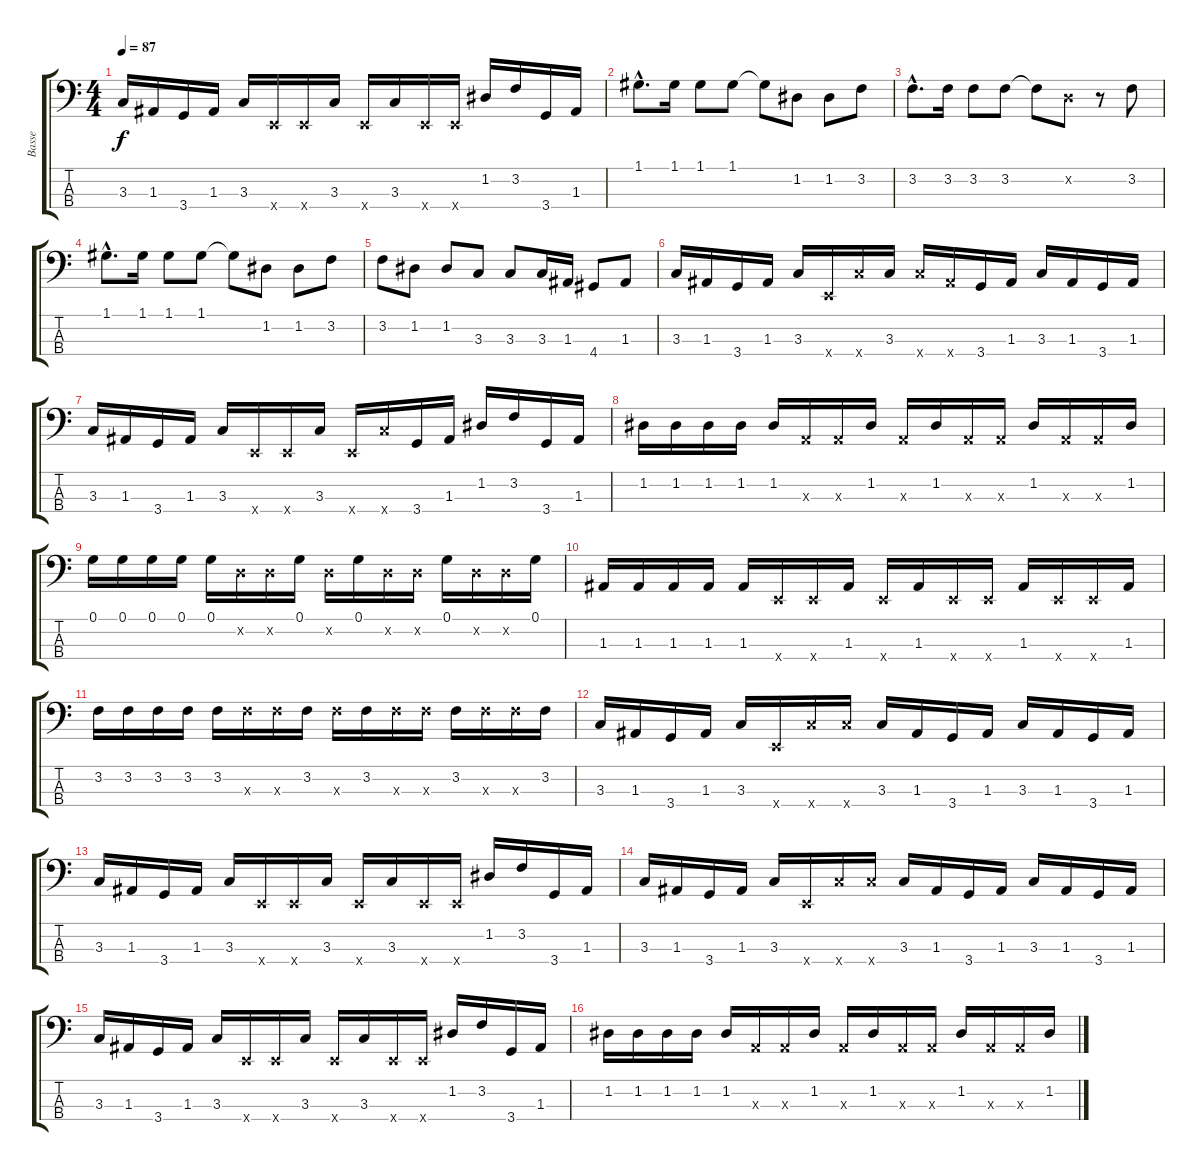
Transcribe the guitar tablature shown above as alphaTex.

\track ("Basse" "Basse") {instrument electricbasspick}
\staff {score tabs}
\tuning (G2 D2 A1 E1) {hide}
\ts (4 4)
\tempo 87
\clef f4
\ks c
3.3.16{dy f} 1.3.16 3.4.16 1.3.16 3.3.16 0.4{x}.16 0.4{x}.16 3.3.16 0.4{x}.16 3.3.16 0.4{x}.16 0.4{x}.16 1.2.16 3.2.16 3.4.16 1.3.16 |
1.1{hac}.8{d} 1.1.16 1.1.8 1.1.8 1.1{t}.8 1.2.8 1.2.8 3.2.8 |
3.2{hac}.8{d} 3.2.16 3.2.8 3.2.8 3.2{t}.8 0.2{x}.8 r.8 3.2.8 |
1.1{hac}.8{d} 1.1.16 1.1.8 1.1.8 1.1{t}.8 1.2.8 1.2.8 3.2.8 |
3.2.8 1.2.8 1.2.8 3.3.8 3.3.8 3.3.16 1.3.16 4.4.8 1.3.8 |
3.3.16 1.3.16 3.4.16 1.3.16 3.3.16 0.4{x}.16 8.4{x}.16 3.3.16 8.4{x}.16 6.4{x}.16 3.4.16 1.3.16 3.3.16 1.3.16 3.4.16 1.3.16 |
3.3.16 1.3.16 3.4.16 1.3.16 3.3.16 0.4{x}.16 0.4{x}.16 3.3.16 0.4{x}.16 8.4{x}.16 3.4.16 1.3.16 1.2.16 3.2.16 3.4.16 1.3.16 |
1.2.16 1.2.16 1.2.16 1.2.16 1.2.16 0.3{x}.16 0.3{x}.16 1.2.16 0.3{x}.16 1.2.16 0.3{x}.16 0.3{x}.16 1.2.16 0.3{x}.16 0.3{x}.16 1.2.16 |
0.1.16 0.1.16 0.1.16 0.1.16 0.1.16 0.2{x}.16 0.2{x}.16 0.1.16 0.2{x}.16 0.1.16 0.2{x}.16 0.2{x}.16 0.1.16 0.2{x}.16 0.2{x}.16 0.1.16 |
1.3.16 1.3.16 1.3.16 1.3.16 1.3.16 0.4{x}.16 0.4{x}.16 1.3.16 0.4{x}.16 1.3.16 0.4{x}.16 0.4{x}.16 1.3.16 0.4{x}.16 0.4{x}.16 1.3.16 |
3.2.16 3.2.16 3.2.16 3.2.16 3.2.16 8.3{x}.16 8.3{x}.16 3.2.16 8.3{x}.16 3.2.16 8.3{x}.16 8.3{x}.16 3.2.16 8.3{x}.16 8.3{x}.16 3.2.16 |
3.3.16 1.3.16 3.4.16 1.3.16 3.3.16 0.4{x}.16 8.4{x}.16 8.4{x}.16 3.3.16 1.3.16 3.4.16 1.3.16 3.3.16 1.3.16 3.4.16 1.3.16 |
3.3.16 1.3.16 3.4.16 1.3.16 3.3.16 0.4{x}.16 0.4{x}.16 3.3.16 0.4{x}.16 3.3.16 0.4{x}.16 0.4{x}.16 1.2.16 3.2.16 3.4.16 1.3.16 |
3.3.16 1.3.16 3.4.16 1.3.16 3.3.16 0.4{x}.16 8.4{x}.16 8.4{x}.16 3.3.16 1.3.16 3.4.16 1.3.16 3.3.16 1.3.16 3.4.16 1.3.16 |
3.3.16 1.3.16 3.4.16 1.3.16 3.3.16 0.4{x}.16 0.4{x}.16 3.3.16 0.4{x}.16 3.3.16 0.4{x}.16 0.4{x}.16 1.2.16 3.2.16 3.4.16 1.3.16 |
1.2.16 1.2.16 1.2.16 1.2.16 1.2.16 0.3{x}.16 0.3{x}.16 1.2.16 0.3{x}.16 1.2.16 0.3{x}.16 0.3{x}.16 1.2.16 0.3{x}.16 0.3{x}.16 1.2.16
